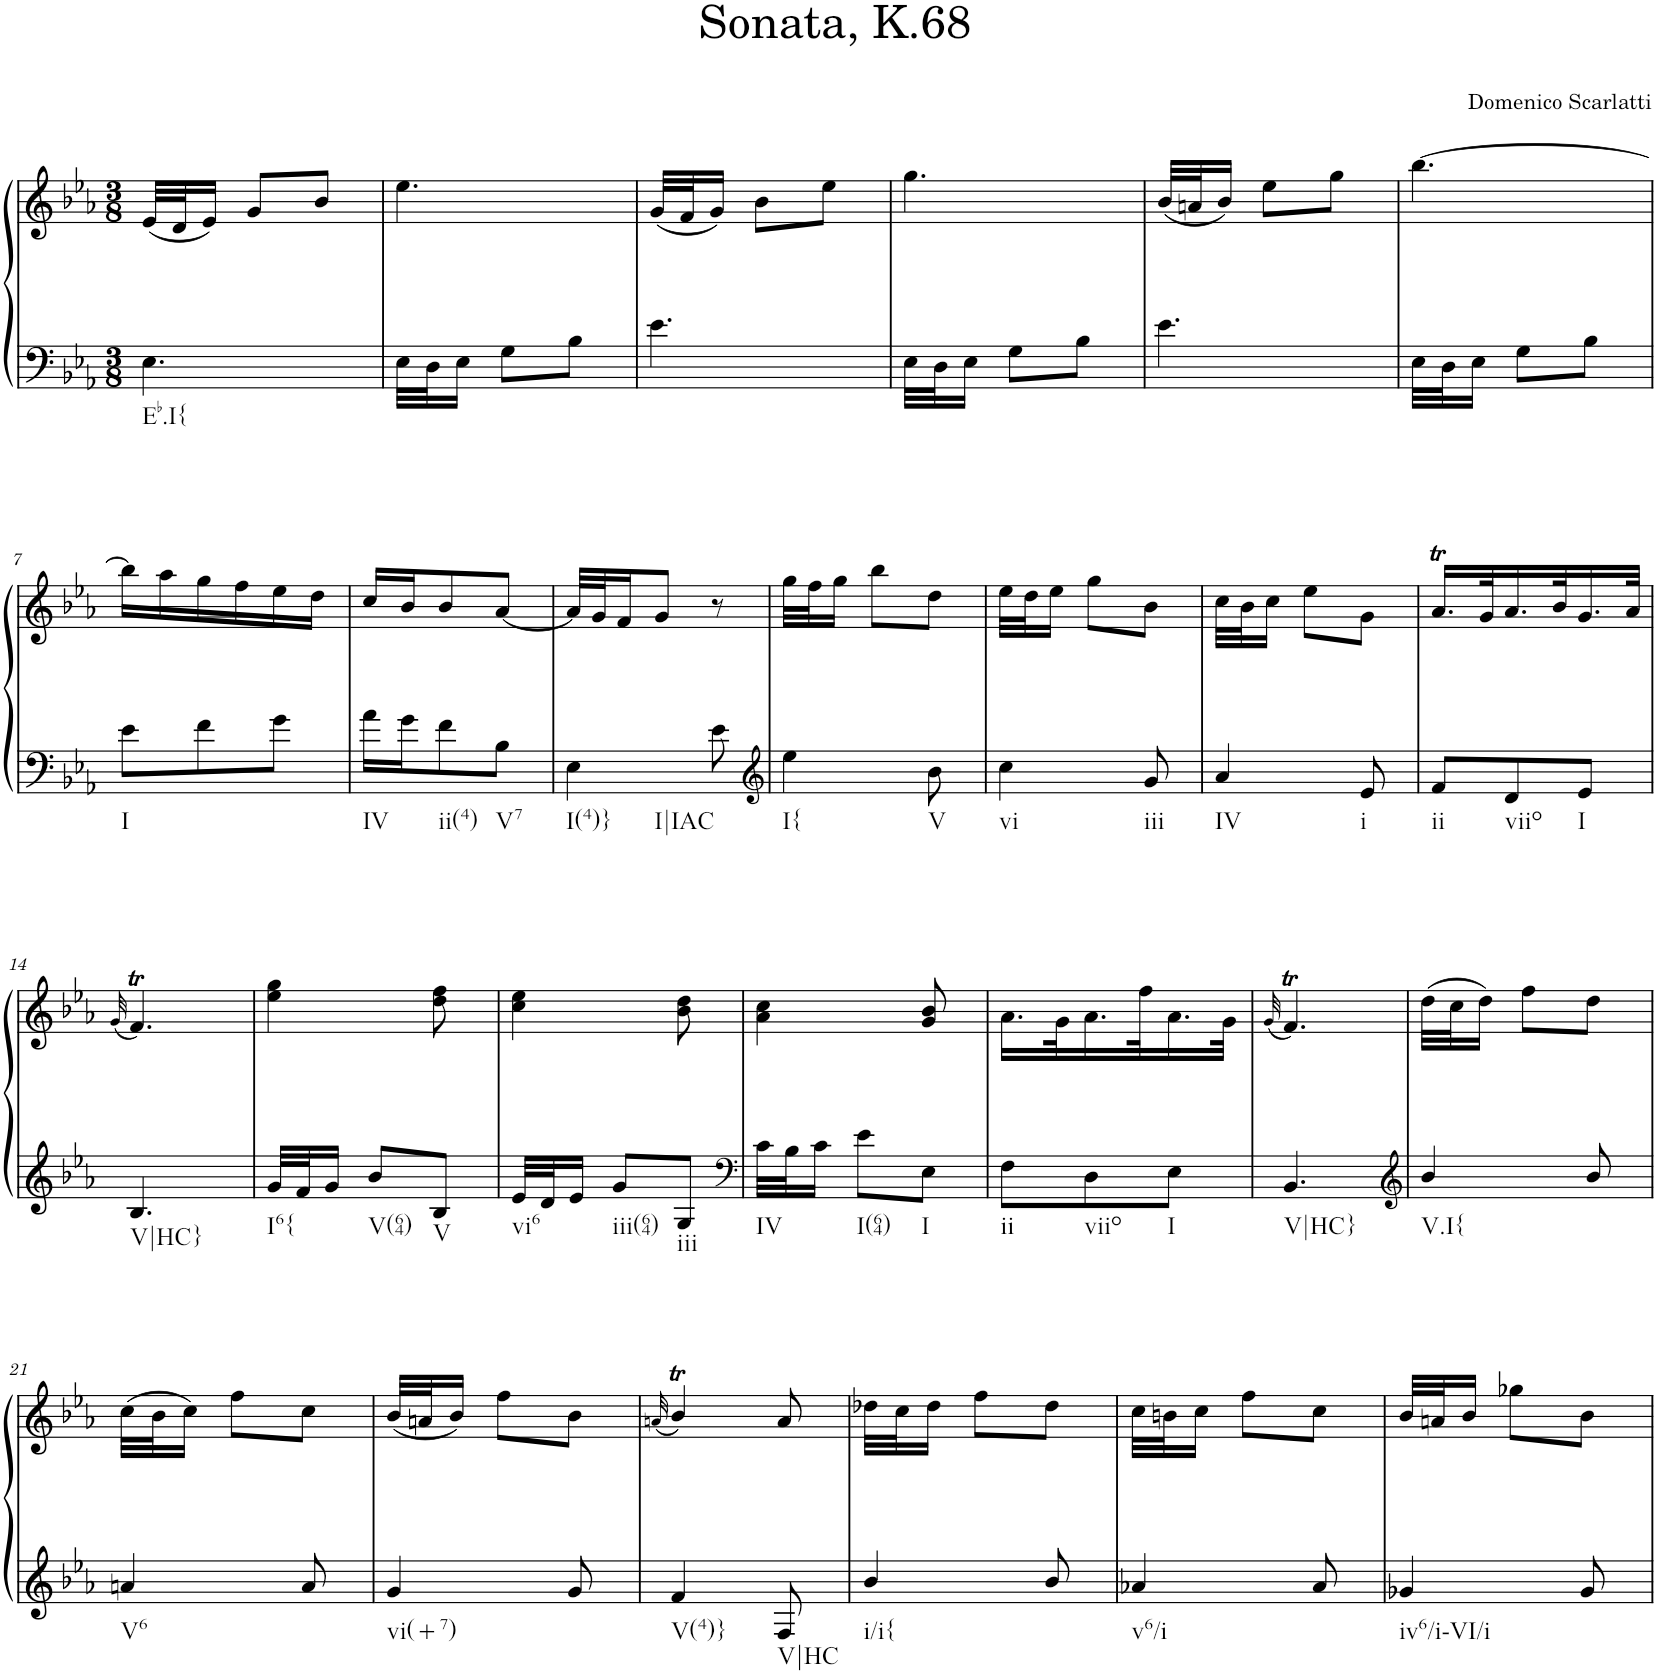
**kern	**kern
*part1	*part1
*staff2	*staff1
*I"Piano	*
*I'Pno.	*
*clefF4	*clefG2
*k[b-e-a-]	*k[b-e-a-]
*M3/8	*M3/8
=1	=1
!LO:TX:b:t=Eb.I{	!
4.E-\	(32e-/LLL
.	32d/J
.	16e-/JJ)
.	8g/L
.	8b-/J
=2	=2
32E-\LLL	4.ee-\
32D\J	.
16E-\JJ	.
8G\L	.
8B-\J	.
=3	=3
4.e-\	(32g/LLL
.	32f/J
.	16g/JJ)
.	8b-\L
.	8ee-\J
=4	=4
32E-\LLL	4.gg\
32D\J	.
16E-\JJ	.
8G\L	.
8B-\J	.
=5	=5
4.e-\	(32b-/LLL
.	32an/J
.	16b-/JJ)
.	8ee-\L
.	8gg\J
=6	=6
32E-\LLL	[4.bb-\
32D\J	.
16E-\JJ	.
8G\L	.
8B-\J	.
!!LO:LB:g=z
=7	=7
!LO:TX:b:t=I	!
8e-\L	16bb-\LL]
.	16aa-\
8f\	16gg\
.	16ff\
8g\J	16ee-\
.	16dd\JJ
=8	=8
!LO:TX:b:t=IV	!
16a-\LL	16cc/LL
16g\J	16b-/J
!LO:TX:b:t=ii(4)	!
8f\	8b-/
!LO:TX:b:t=V7	!
8B-\J	[8a-/J
=9	=9
!LO:TX:b:t=I(4)}	!
!LO:TX:b:t=I|IAC	!
4E-\	32a-/LLL]
.	32g/J
.	16f/J
.	8g/J
8e-\	8r
=10	=10
*clefG2	*
!LO:TX:b:t=I{	!
4ee-\	32gg\LLL
.	32ff\J
.	16gg\JJ
.	8bb-\L
!LO:TX:b:t=V	!
8b-\	8dd\J
=11	=11
!LO:TX:b:t=vi	!
4cc\	32ee-\LLL
.	32dd\J
.	16ee-\JJ
.	8gg\L
!LO:TX:b:t=iii	!
8g/	8b-\J
=12	=12
!LO:TX:b:t=IV	!
4a-/	32cc\LLL
.	32b-\J
.	16cc\JJ
.	8ee-\L
!LO:TX:b:t=i	!
8e-/	8g\J
=13	=13
!LO:TX:b:t=ii	!
8f/L	16.a-T/LL
.	32g/K
!LO:TX:b:t=viio	!
8d/	16.a-/
.	32b-/K
!LO:TX:b:t=I	!
8e-/J	16.g/
.	32a-/JJk
!!LO:LB:g=z
=14	=14
.	(32qg/
!LO:TX:b:t=V|HC}	!
4.B-/	4.fT/)
=15	=15
!LO:TX:b:t=I6{	!
32g/LLL	4ee-\ 4gg\
32f/J	.
16g/JJ	.
!LO:TX:b:t=V(64)	!
8b-/L	.
!LO:TX:b:t=V	!
8B-/J	8dd\ 8ff\
=16	=16
!LO:TX:b:t=vi6	!
32e-/LLL	4cc\ 4ee-\
32d/J	.
16e-/JJ	.
!LO:TX:b:t=iii(64)	!
8g/L	.
!LO:TX:b:t=iii	!
8G/J	8b-\ 8dd\
=17	=17
*clefF4	*
!LO:TX:b:t=IV	!
32c\LLL	4a-\ 4cc\
32B-\J	.
16c\JJ	.
!LO:TX:b:t=I(64)	!
8e-\L	.
!LO:TX:b:t=I	!
8E-\J	8g/ 8b-/
=18	=18
!LO:TX:b:t=ii	!
8F\L	16.a-\LL
.	32g\K
!LO:TX:b:t=viio	!
8D\	16.a-\
.	32ff\K
!LO:TX:b:t=I	!
8E-\J	16.a-\
.	32g\JJk
=19	=19
.	(32qg/
!LO:TX:b:t=V|HC}	!
4.BB-/	4.fT/)
=20	=20
*clefG2	*
!LO:TX:b:t=V.I{	!
4b-/	(32dd\LLL
.	32cc\J
.	16dd\JJ)
.	8ff\L
8b-/	8dd\J
!!LO:LB:g=z
=21	=21
!LO:TX:b:t=V6	!
4an/	(32cc\LLL
.	32b-\J
.	16cc\JJ)
.	8ff\L
8a/	8cc\J
=22	=22
!LO:TX:b:t=vi(+7)	!
4g/	(32b-/LLL
.	32an/J
.	16b-/JJ)
.	8ff\L
8g/	8b-\J
=23	=23
.	(32qan/
!LO:TX:b:t=V(4)}	!
4f/	4b-T/)
!LO:TX:b:t=V|HC	!
8F/	8a/
=24	=24
!LO:TX:b:t=i/i{	!
4b-/	32dd-X\LLL
.	32cc\J
.	16dd-\JJ
.	8ff\L
8b-/	8dd-\J
=25	=25
!LO:TX:b:t=v6/i	!
4a-X/	32cc\LLL
.	32bn\J
.	16cc\JJ
.	8ff\L
8a-/	8cc\J
=26	=26
!LO:TX:b:t=iv6/i-VI/i	!
4g-X/	32b-/LLL
.	32an/J
.	16b-/JJ
.	8gg-X\L
8g-/	8b-\J
=	=
*-	*-
